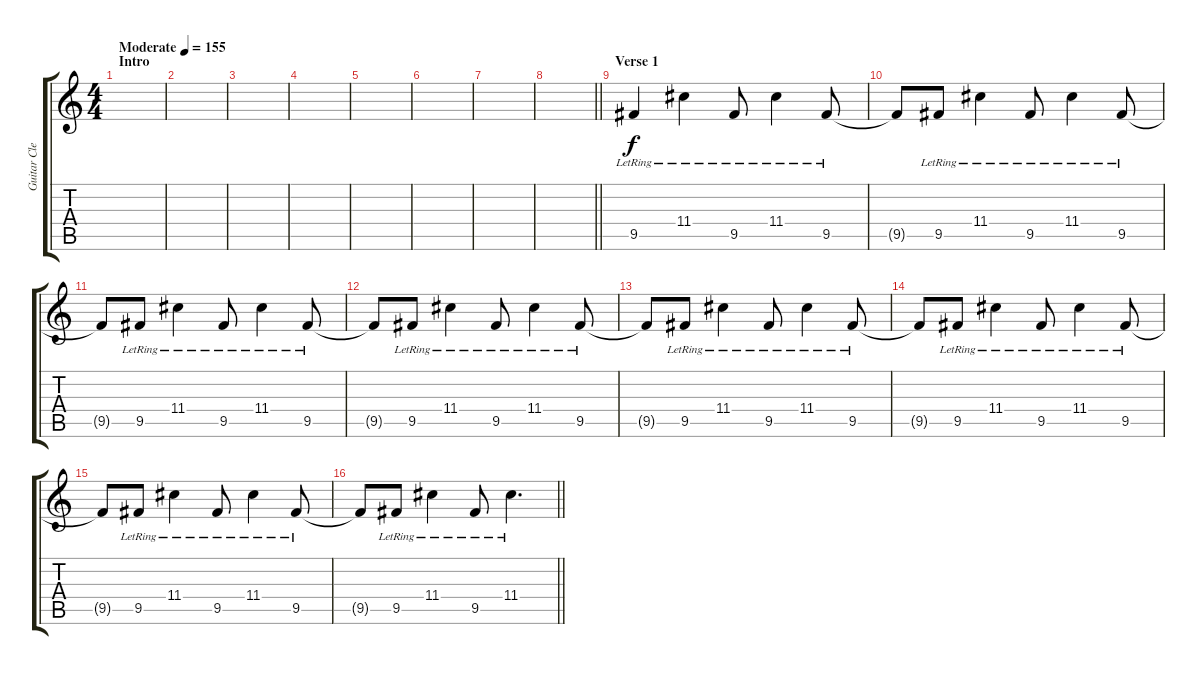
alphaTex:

\track ("Guitar Clean" "Guitar Cle") {instrument electricguitarclean}
\staff {score tabs}
\tuning (E4 B3 G3 D3 A2 E2) {hide}
\ts (4 4)
\section ("" "Intro")
\tempo (155 "Moderate")
\clef g2
\ks c
|
|
|
|
|
|
|
\barLineRight lightlight
|
\section ("" "Verse 1")
9.5{lr}.4 11.4{lr}.4 9.5{lr}.8 11.4{lr}.4 9.5{lr}.8 |
9.5{t}.8 9.5{lr}.8 11.4{lr}.4 9.5{lr}.8 11.4{lr}.4 9.5{lr}.8 |
9.5{t}.8 9.5{lr}.8 11.4{lr}.4 9.5{lr}.8 11.4{lr}.4 9.5{lr}.8 |
9.5{t}.8 9.5{lr}.8 11.4{lr}.4 9.5{lr}.8 11.4{lr}.4 9.5{lr}.8 |
9.5{t}.8 9.5{lr}.8 11.4{lr}.4 9.5{lr}.8 11.4{lr}.4 9.5{lr}.8 |
9.5{t}.8 9.5{lr}.8 11.4{lr}.4 9.5{lr}.8 11.4{lr}.4 9.5{lr}.8 |
9.5{t}.8 9.5{lr}.8 11.4{lr}.4 9.5{lr}.8 11.4{lr}.4 9.5{lr}.8 |
\barLineRight lightlight
9.5{t}.8 9.5{lr}.8 11.4{lr}.4 9.5{lr}.8 11.4{lr}.4{d}
